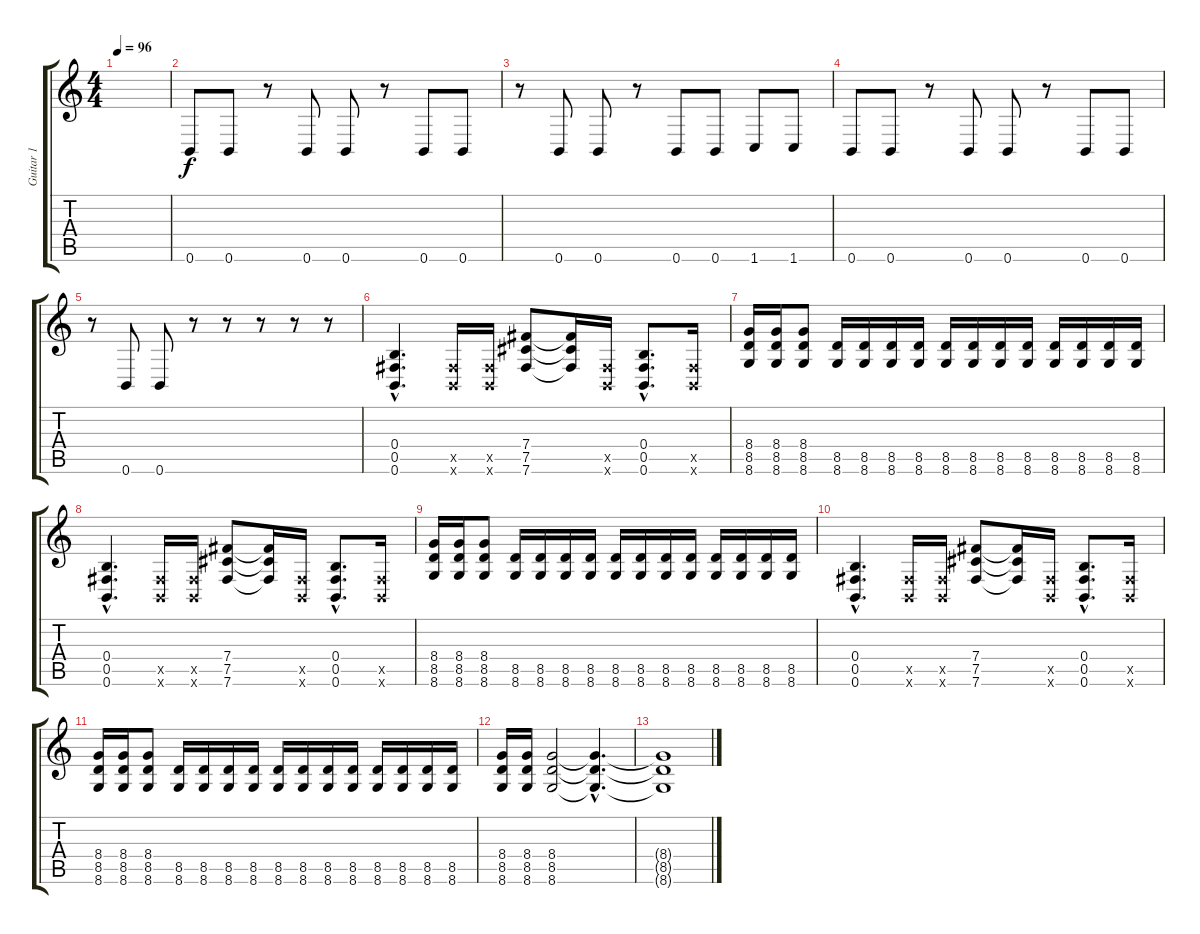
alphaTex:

\track ("Guitar 1" "Guitar 1") {instrument distortionguitar}
\staff {score tabs}
\tuning (Db4 Ab3 E3 B2 Gb2 B1) {hide}
\ts (4 4)
\tempo 96
\clef g2
\ks c
|
0.6.8 0.6.8 r.8 0.6.8 0.6.8 r.8 0.6.8 0.6.8 |
r.8 0.6.8 0.6.8 r.8 0.6.8 0.6.8 1.6.8 1.6.8 |
0.6.8 0.6.8 r.8 0.6.8 0.6.8 r.8 0.6.8 0.6.8 |
r.8 0.6.8 0.6.8 r.8 r.8 r.8 r.8 r.8 |
(0.4{hac} 0.5{hac} 0.6{hac}).4{d} (0.5{x} 0.6{x}).16 (0.5{x} 0.6{x}).16 (7.4 7.5 7.6).8 (7.4{t} 7.5{t} 7.6{t}).16 (0.5{x} 0.6{x}).16 (0.4{hac} 0.5{hac} 0.6{hac}).8{d} (0.5{x} 0.6{x}).16 |
(8.4 8.5 8.6).16 (8.4 8.5 8.6).16 (8.4 8.5 8.6).8 (8.5 8.6).16 (8.5 8.6).16 (8.5 8.6).16 (8.5 8.6).16 (8.5 8.6).16 (8.5 8.6).16 (8.5 8.6).16 (8.5 8.6).16 (8.5 8.6).16 (8.5 8.6).16 (8.5 8.6).16 (8.5 8.6).16 |
(0.4{hac} 0.5{hac} 0.6{hac}).4{d} (0.5{x} 0.6{x}).16 (0.5{x} 0.6{x}).16 (7.4 7.5 7.6).8 (7.4{t} 7.5{t} 7.6{t}).16 (0.5{x} 0.6{x}).16 (0.4{hac} 0.5{hac} 0.6{hac}).8{d} (0.5{x} 0.6{x}).16 |
(8.4 8.5 8.6).16 (8.4 8.5 8.6).16 (8.4 8.5 8.6).8 (8.5 8.6).16 (8.5 8.6).16 (8.5 8.6).16 (8.5 8.6).16 (8.5 8.6).16 (8.5 8.6).16 (8.5 8.6).16 (8.5 8.6).16 (8.5 8.6).16 (8.5 8.6).16 (8.5 8.6).16 (8.5 8.6).16 |
(0.4{hac} 0.5{hac} 0.6{hac}).4{d} (0.5{x} 0.6{x}).16 (0.5{x} 0.6{x}).16 (7.4 7.5 7.6).8 (7.4{t} 7.5{t} 7.6{t}).16 (0.5{x} 0.6{x}).16 (0.4{hac} 0.5{hac} 0.6{hac}).8{d} (0.5{x} 0.6{x}).16 |
(8.4 8.5 8.6).16 (8.4 8.5 8.6).16 (8.4 8.5 8.6).8 (8.5 8.6).16 (8.5 8.6).16 (8.5 8.6).16 (8.5 8.6).16 (8.5 8.6).16 (8.5 8.6).16 (8.5 8.6).16 (8.5 8.6).16 (8.5 8.6).16 (8.5 8.6).16 (8.5 8.6).16 (8.5 8.6).16 |
(8.4 8.5 8.6).16 (8.4 8.5 8.6).16 (8.4 8.5 8.6).2 (8.4{hac t} 8.5{hac t} 8.6{hac t}).4{d} |
(8.4{t} 8.5{t} 8.6{t}).1
